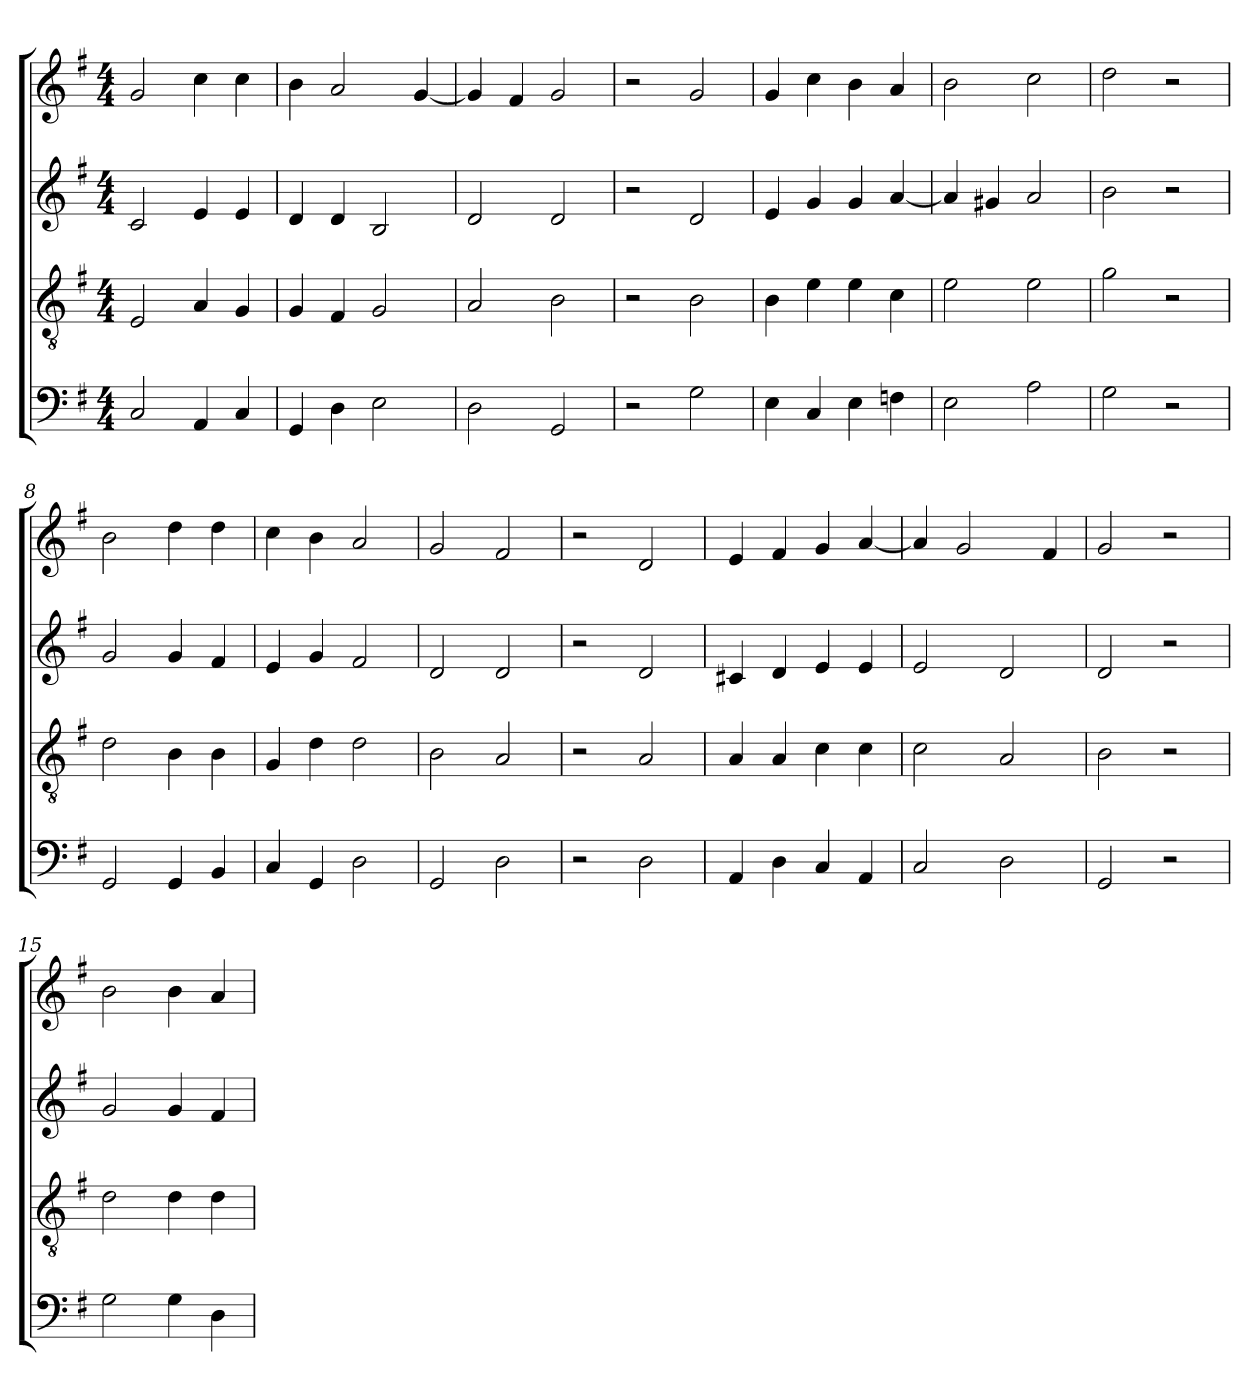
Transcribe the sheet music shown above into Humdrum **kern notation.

**kern	**kern	**kern	**kern
*part4	*part3	*part2	*part1
*staff4	*staff3	*staff2	*staff1
*clefF4	*clefGv2	*clefG2	*clefG2
*k[f#]	*k[f#]	*k[f#]	*k[f#]
*M4/4	*M4/4	*M4/4	*M4/4
=1	=1	=1	=1
2C	2E	2c	2g
4AA	4A	4e	4cc
4C	4G	4e	4cc
=2	=2	=2	=2
4GG	4G	4d	4b
4D	4F#	4d	2a
2E	2G	2B	.
.	.	.	[4g
=3	=3	=3	=3
2D	2A	2d	4g]
.	.	.	4f#
2GG	2B	2d	2g
=4	=4	=4	=4
2r	2r	2r	2r
2G	2B	2d	2g
=5	=5	=5	=5
4E	4B	4e	4g
4C	4e	4g	4cc
4E	4e	4g	4b
4Fn	4c	[4a	4a
=6	=6	=6	=6
2E	2e	4a]	2b
.	.	4g#X	.
2A	2e	2a	2cc
=7	=7	=7	=7
2G	2g	2b	2dd
2r	2r	2r	2r
=8	=8	=8	=8
2GG	2d	2g	2b
4GG	4B	4g	4dd
4BB	4B	4f#	4dd
=9	=9	=9	=9
4C	4G	4e	4cc
4GG	4d	4g	4b
2D	2d	2f#	2a
=10	=10	=10	=10
2GG	2B	2d	2g
2D	2A	2d	2f#
=11	=11	=11	=11
2r	2r	2r	2r
2D	2A	2d	2d
=12	=12	=12	=12
4AA	4A	4c#X	4e
4D	4A	4d	4f#
4C	4c	4e	4g
4AA	4c	4e	[4a
=13	=13	=13	=13
2C	2c	2e	4a]
.	.	.	2g
2D	2A	2d	.
.	.	.	4f#
=14	=14	=14	=14
2GG	2B	2d	2g
2r	2r	2r	2r
=15	=15	=15	=15
2G	2d	2g	2b
4G	4d	4g	4b
4D	4d	4f#	4a
=	=	=	=
*-	*-	*-	*-
